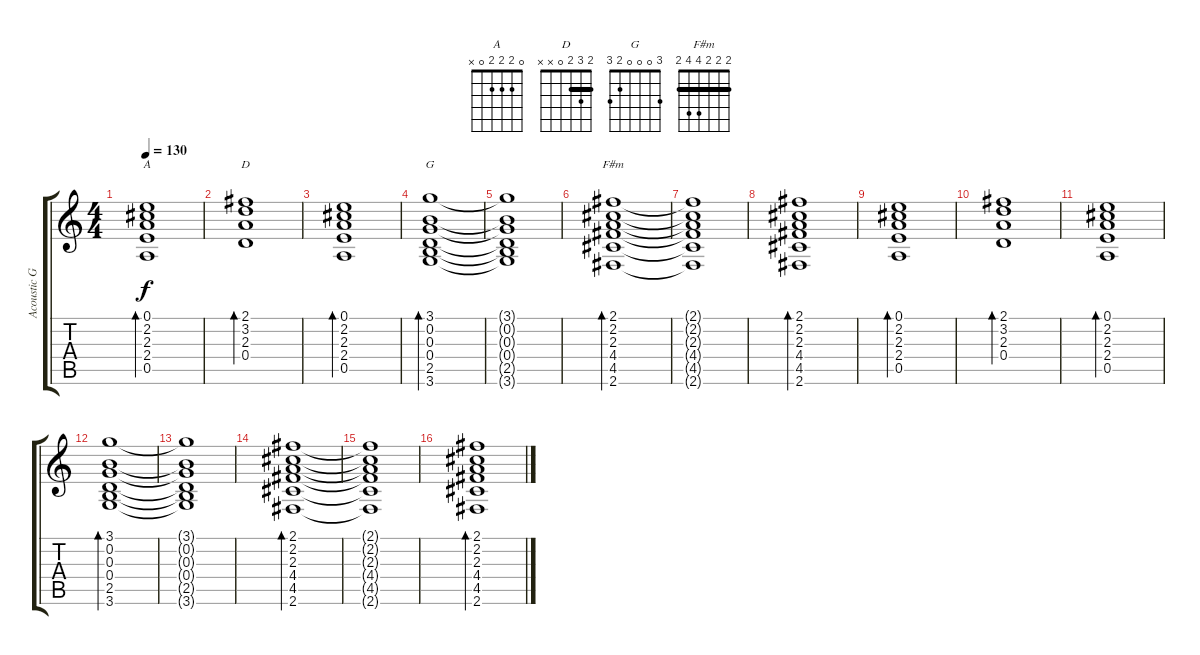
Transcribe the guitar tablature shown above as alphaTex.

\track ("Acoustic Guitar" "Acoustic G") {instrument acousticguitarsteel}
\staff {score tabs}
\tuning (E4 B3 G3 D3 A2 E2) {hide}
\chord ("A" 0 2 2 2 0 x)
\chord ("D" 2 3 2 0 x x) {barre 2}
\chord ("G" 3 0 0 0 2 3)
\chord ("F#m" 2 2 2 4 4 2) {barre 2}
\ts (4 4)
\tempo 130
\clef g2
\ks c
(0.1 2.2 2.3 2.4 0.5).1{bd 120 ch "A" dy f} |
(2.1 3.2 2.3 0.4).1{bd 120 ch "D"} |
(0.1 2.2 2.3 2.4 0.5).1{bd 120} |
(3.1 0.2 0.3 0.4 2.5 3.6).1{bd 120 ch "G"} |
(3.1{t} 0.2{t} 0.3{t} 0.4{t} 2.5{t} 3.6{t}).1 |
(2.1 2.2 2.3 4.4 4.5 2.6).1{bd 120 ch "F#m"} |
(2.1{t} 2.2{t} 2.3{t} 4.4{t} 4.5{t} 2.6{t}).1 |
(2.1 2.2 2.3 4.4 4.5 2.6).1{bd 120} |
(0.1 2.2 2.3 2.4 0.5).1{bd 120} |
(2.1 3.2 2.3 0.4).1{bd 120} |
(0.1 2.2 2.3 2.4 0.5).1{bd 120} |
(3.1 0.2 0.3 0.4 2.5 3.6).1{bd 120} |
(3.1{t} 0.2{t} 0.3{t} 0.4{t} 2.5{t} 3.6{t}).1 |
(2.1 2.2 2.3 4.4 4.5 2.6).1{bd 120} |
(2.1{t} 2.2{t} 2.3{t} 4.4{t} 4.5{t} 2.6{t}).1 |
(2.1 2.2 2.3 4.4 4.5 2.6).1{bd 120}
